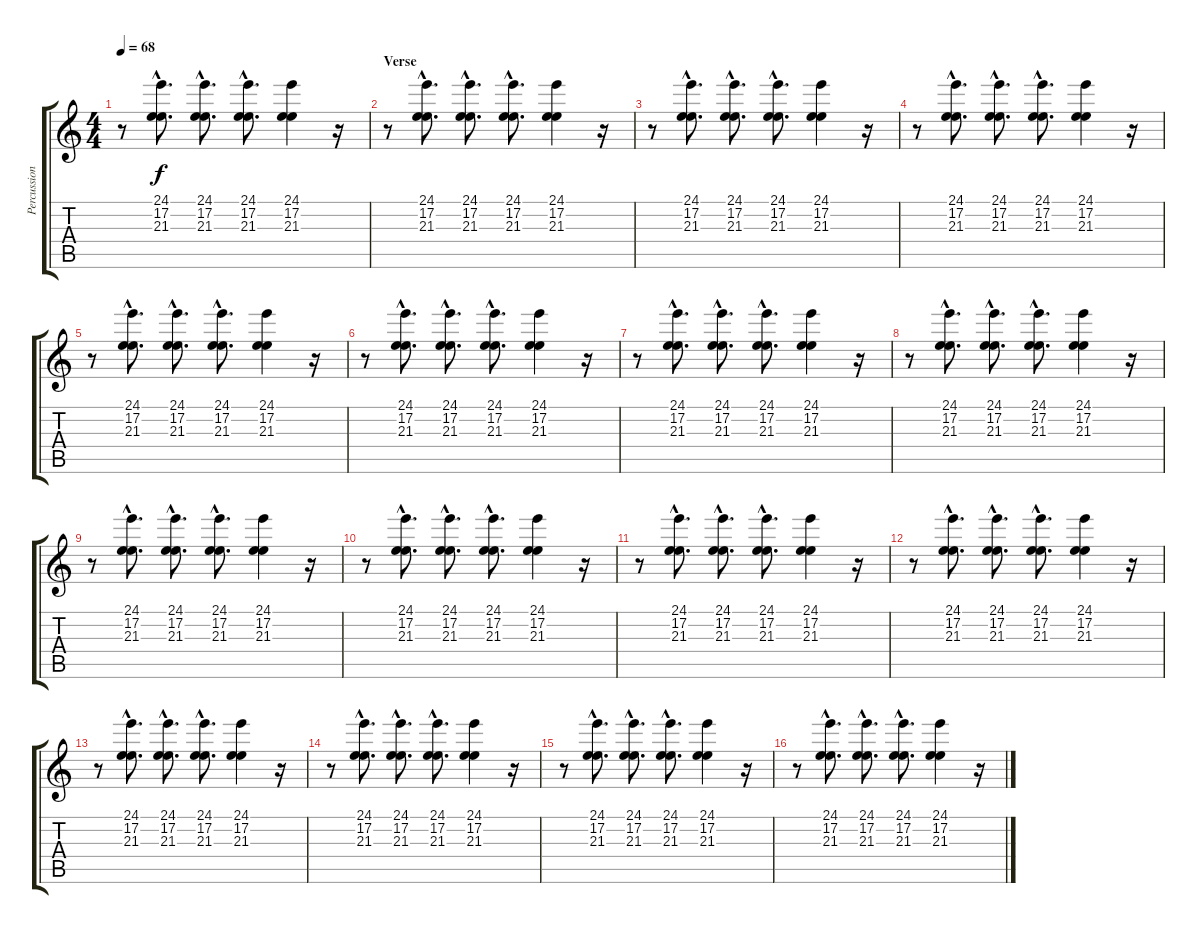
\track ("Percussion" "Percussion") {instrument marimba}
\staff {score tabs}
\tuning (E4 B3 G3 D3 A2 E2) {hide}
\ts (4 4)
\tempo 68
\clef g2
\ks c
r.8{dy f instrument marimba} (24.1{hac} 17.2{hac} 21.3{hac}).8{d} (24.1{hac} 17.2{hac} 21.3{hac}).8{d} (24.1{hac} 17.2{hac} 21.3{hac}).8{d} (24.1 17.2 21.3).4 r.16 |
\section ("" "Verse")
r.8 (24.1{hac} 17.2{hac} 21.3{hac}).8{d} (24.1{hac} 17.2{hac} 21.3{hac}).8{d} (24.1{hac} 17.2{hac} 21.3{hac}).8{d} (24.1 17.2 21.3).4 r.16 |
r.8 (24.1{hac} 17.2{hac} 21.3{hac}).8{d} (24.1{hac} 17.2{hac} 21.3{hac}).8{d} (24.1{hac} 17.2{hac} 21.3{hac}).8{d} (24.1 17.2 21.3).4 r.16 |
r.8 (24.1{hac} 17.2{hac} 21.3{hac}).8{d} (24.1{hac} 17.2{hac} 21.3{hac}).8{d} (24.1{hac} 17.2{hac} 21.3{hac}).8{d} (24.1 17.2 21.3).4 r.16 |
r.8 (24.1{hac} 17.2{hac} 21.3{hac}).8{d} (24.1{hac} 17.2{hac} 21.3{hac}).8{d} (24.1{hac} 17.2{hac} 21.3{hac}).8{d} (24.1 17.2 21.3).4 r.16 |
r.8 (24.1{hac} 17.2{hac} 21.3{hac}).8{d} (24.1{hac} 17.2{hac} 21.3{hac}).8{d} (24.1{hac} 17.2{hac} 21.3{hac}).8{d} (24.1 17.2 21.3).4 r.16 |
r.8 (24.1{hac} 17.2{hac} 21.3{hac}).8{d} (24.1{hac} 17.2{hac} 21.3{hac}).8{d} (24.1{hac} 17.2{hac} 21.3{hac}).8{d} (24.1 17.2 21.3).4 r.16 |
r.8 (24.1{hac} 17.2{hac} 21.3{hac}).8{d} (24.1{hac} 17.2{hac} 21.3{hac}).8{d} (24.1{hac} 17.2{hac} 21.3{hac}).8{d} (24.1 17.2 21.3).4 r.16 |
r.8 (24.1{hac} 17.2{hac} 21.3{hac}).8{d} (24.1{hac} 17.2{hac} 21.3{hac}).8{d} (24.1{hac} 17.2{hac} 21.3{hac}).8{d} (24.1 17.2 21.3).4 r.16 |
r.8 (24.1{hac} 17.2{hac} 21.3{hac}).8{d} (24.1{hac} 17.2{hac} 21.3{hac}).8{d} (24.1{hac} 17.2{hac} 21.3{hac}).8{d} (24.1 17.2 21.3).4 r.16 |
r.8 (24.1{hac} 17.2{hac} 21.3{hac}).8{d} (24.1{hac} 17.2{hac} 21.3{hac}).8{d} (24.1{hac} 17.2{hac} 21.3{hac}).8{d} (24.1 17.2 21.3).4 r.16 |
r.8 (24.1{hac} 17.2{hac} 21.3{hac}).8{d} (24.1{hac} 17.2{hac} 21.3{hac}).8{d} (24.1{hac} 17.2{hac} 21.3{hac}).8{d} (24.1 17.2 21.3).4 r.16 |
r.8 (24.1{hac} 17.2{hac} 21.3{hac}).8{d} (24.1{hac} 17.2{hac} 21.3{hac}).8{d} (24.1{hac} 17.2{hac} 21.3{hac}).8{d} (24.1 17.2 21.3).4 r.16 |
r.8 (24.1{hac} 17.2{hac} 21.3{hac}).8{d} (24.1{hac} 17.2{hac} 21.3{hac}).8{d} (24.1{hac} 17.2{hac} 21.3{hac}).8{d} (24.1 17.2 21.3).4 r.16 |
r.8 (24.1{hac} 17.2{hac} 21.3{hac}).8{d} (24.1{hac} 17.2{hac} 21.3{hac}).8{d} (24.1{hac} 17.2{hac} 21.3{hac}).8{d} (24.1 17.2 21.3).4 r.16 |
r.8 (24.1{hac} 17.2{hac} 21.3{hac}).8{d} (24.1{hac} 17.2{hac} 21.3{hac}).8{d} (24.1{hac} 17.2{hac} 21.3{hac}).8{d} (24.1 17.2 21.3).4 r.16
